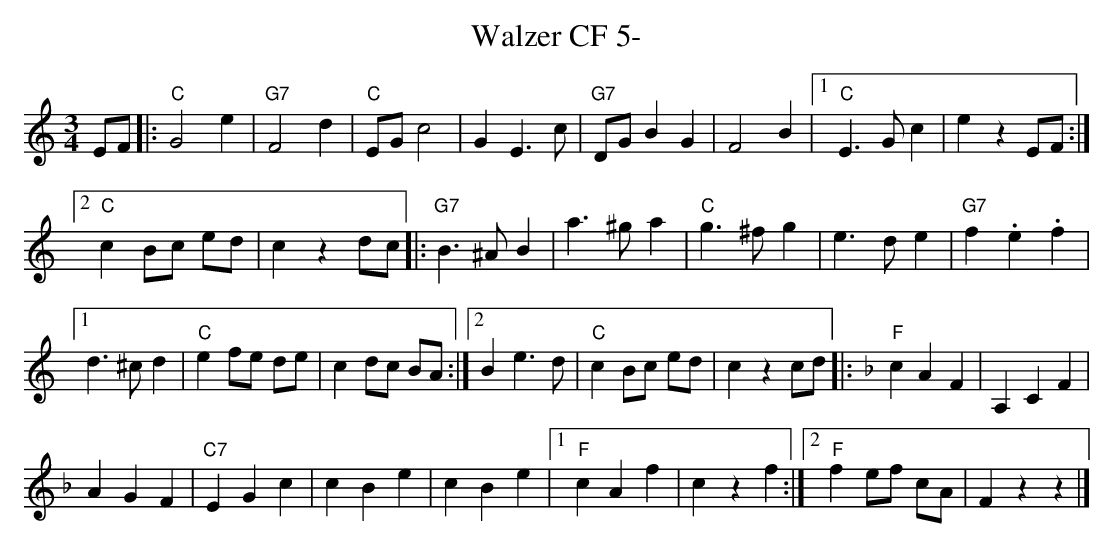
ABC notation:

X:1
T:Walzer CF 5-
M:3/4
L:1/4
K:Cmaj
E/2F/2 |: "C"G2 e | "G7"F2d | "C"E/2G/2 c2 | GE>c | "G7"D/2G/2 BG | F2B |1 "C"E>G c | ezE/2F/2 :|2
"C"c B/2c/2 e/2d/2 | c z d/2c/2 |: "G7"B>^A B | a>^g a | "C"g>^f g | e>de | "G7"f.e.f |1
d>^cd | "C"e f/2e/2 d/2e/2 | c d/2c/2 B/2A/2 :|2 B e>d | "C"c B/2c/2 e/2d/2 | c z c/2d/2 |: [K:Fmaj] "F"cAF | A,CF |
AGF | "C7"EGc | cBe | cBe |1 "F"cAf | c zf :|2 "F"f e/2f/2 c/2A/2 | F zz |]
